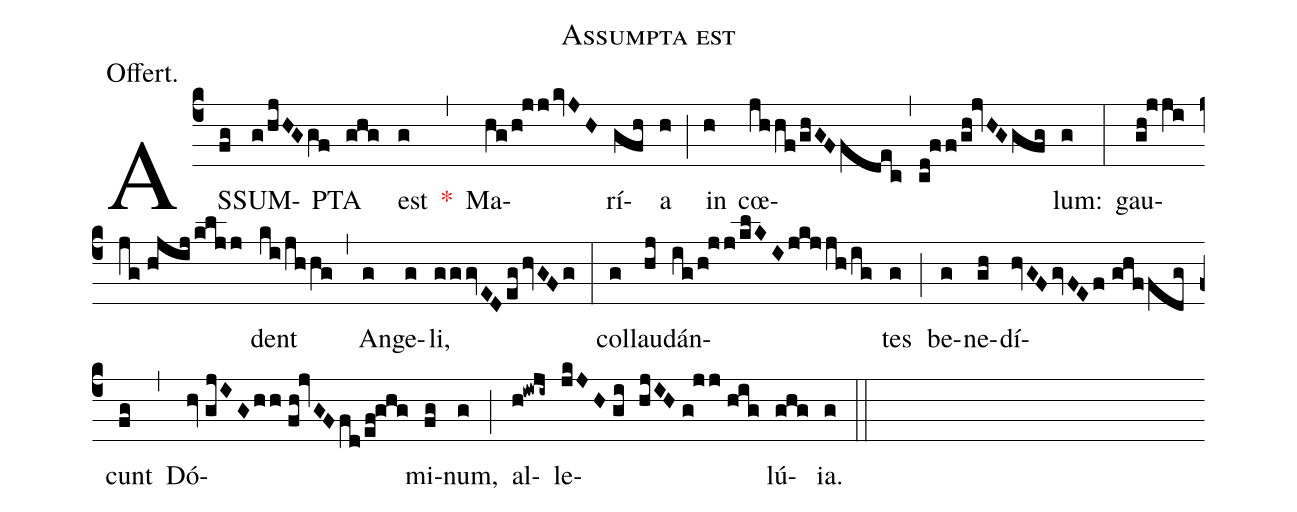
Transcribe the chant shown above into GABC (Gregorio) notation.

name:Assumpta est;
annotation:Offert.;
mode:VIII.;
office-part:Offertory;
%%
(c4) AS(fg)SUM(g/hjHGgf)PTA(ghg) est(g) <v>\red{*}</v>(,) Ma(hg/h!jj/kvJH)rí(gfh)a(h) (;) in(h) cœ(jhhf/ghGFfdec,cd!ff/gh!jvHGgfg)lum:(g) (:) gau(gh!jji/jg//hjij/kljj)dent(ki/jhhg) (,) An(g)ge(g)li,(gggvED/eg/hvGFg) (:) col(g)lau(hj)dán(ig/h!jj/klKI/jkjjh/ig)tes(g) (;) be(g)ne(gh)dí(hvGF/gvFEf//ghffdg)cunt(fg) (,) Dó(hv//gjIG/hh//fh!jvGFfd/ef!ghg)mi(fg)num,(g) (;) al(h!iwji~)le(jkJH//gi hjIH//g!jj//hig)lú(ghg)ia.(g) (::)
